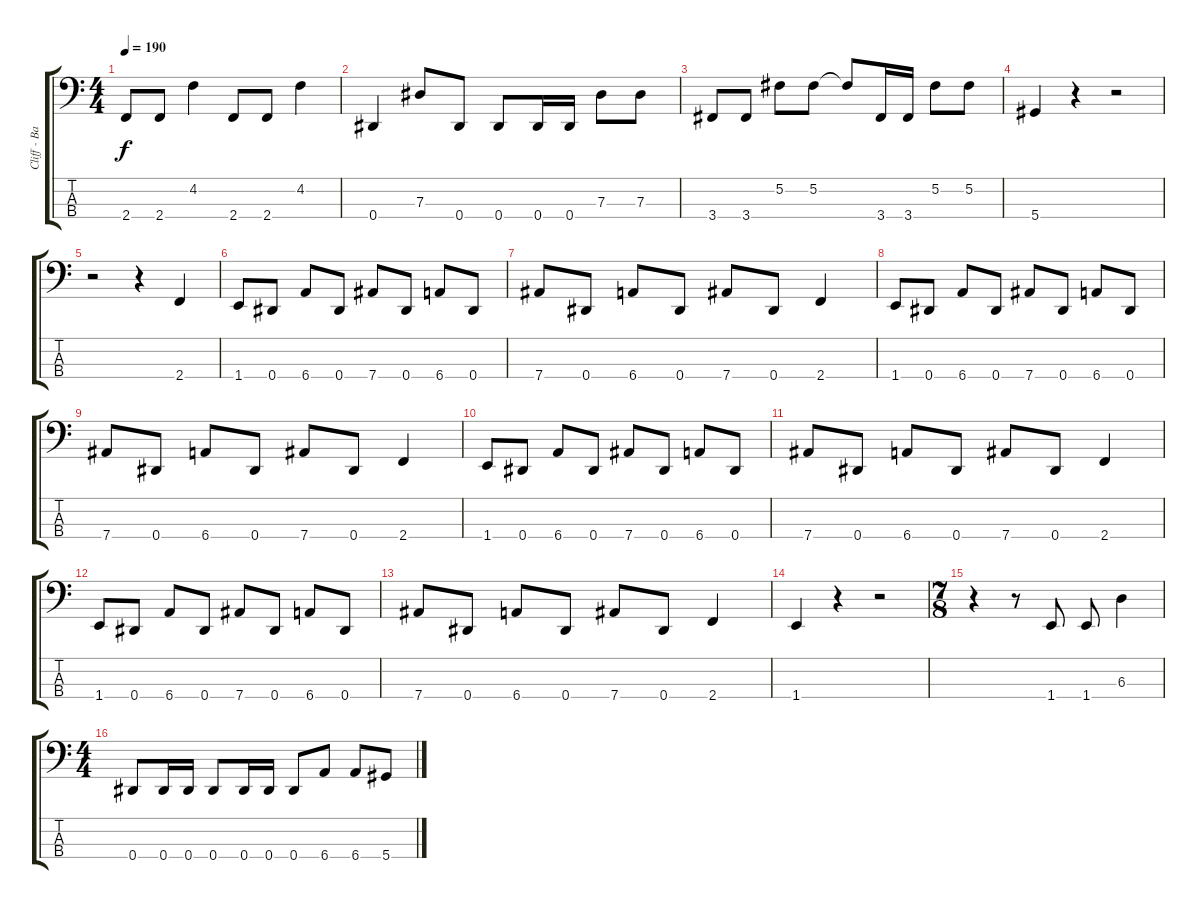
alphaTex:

\track ("Cliff - Bass" "Cliff - Ba") {instrument electricbassfinger}
\staff {score tabs}
\tuning (Gb2 Db2 Ab1 Eb1) {hide}
\ts (4 4)
\tempo 190
\clef f4
\ks c
2.4.8{dy f} 2.4.8 4.2.4 2.4.8 2.4.8 4.2.4 |
0.4.4 7.3.8 0.4.8 0.4.8 0.4.16 0.4.16 7.3.8 7.3.8 |
3.4.8 3.4.8 5.2.8 5.2.8 5.2{t}.8 3.4.16 3.4.16 5.2.8 5.2.8 |
5.4.4 r.4 r.2 |
r.2 r.4 2.4.4 |
1.4.8 0.4.8 6.4.8 0.4.8 7.4.8 0.4.8 6.4.8 0.4.8 |
7.4.8 0.4.8 6.4.8 0.4.8 7.4.8 0.4.8 2.4.4 |
1.4.8 0.4.8 6.4.8 0.4.8 7.4.8 0.4.8 6.4.8 0.4.8 |
7.4.8 0.4.8 6.4.8 0.4.8 7.4.8 0.4.8 2.4.4 |
1.4.8 0.4.8 6.4.8 0.4.8 7.4.8 0.4.8 6.4.8 0.4.8 |
7.4.8 0.4.8 6.4.8 0.4.8 7.4.8 0.4.8 2.4.4 |
1.4.8 0.4.8 6.4.8 0.4.8 7.4.8 0.4.8 6.4.8 0.4.8 |
7.4.8 0.4.8 6.4.8 0.4.8 7.4.8 0.4.8 2.4.4 |
1.4.4 r.4 r.2 |
\ts (7 8)
r.4 r.8 1.4.8 1.4.8 6.3.4 |
\ts (4 4)
0.4.8 0.4.16 0.4.16 0.4.8 0.4.16 0.4.16 0.4.8 6.4.8 6.4.8 5.4.8
